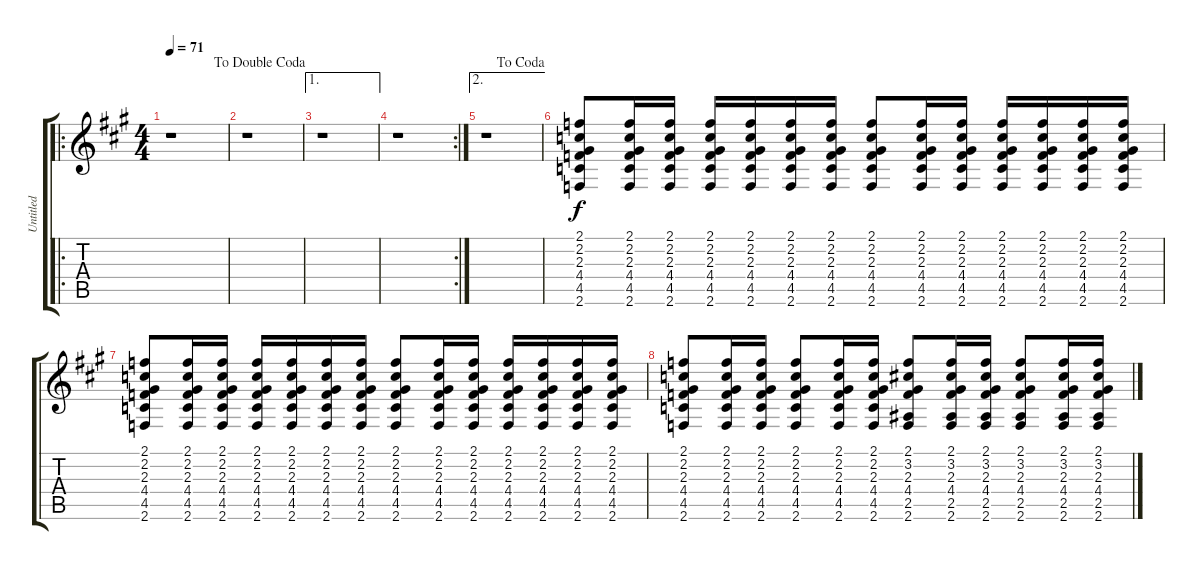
\track ("Untitled" "Untitled") {instrument acousticguitarnylon}
\staff {score tabs}
\tuning (Eb4 Bb3 Gb3 Db3 Ab2 Eb2) {hide}
\ro
\ts (4 4)
\tempo 71
\clef g2
\ks a
r.1{dy f} |
\jump dadoublecoda
r.1 |
\ae 1
r.1 |
\rc 2
r.1 |
\ae 2
\jump dacoda
r.1 |
(2.1 2.2 2.3 4.4 4.5 2.6).8 (2.1 2.2 2.3 4.4 4.5 2.6).16 (2.1 2.2 2.3 4.4 4.5 2.6).16 (2.1 2.2 2.3 4.4 4.5 2.6).16 (2.1 2.2 2.3 4.4 4.5 2.6).16 (2.1 2.2 2.3 4.4 4.5 2.6).16 (2.1 2.2 2.3 4.4 4.5 2.6).16 (2.1 2.2 2.3 4.4 4.5 2.6).8 (2.1 2.2 2.3 4.4 4.5 2.6).16 (2.1 2.2 2.3 4.4 4.5 2.6).16 (2.1 2.2 2.3 4.4 4.5 2.6).16 (2.1 2.2 2.3 4.4 4.5 2.6).16 (2.1 2.2 2.3 4.4 4.5 2.6).16 (2.1 2.2 2.3 4.4 4.5 2.6).16 |
(2.1 2.2 2.3 4.4 4.5 2.6).8 (2.1 2.2 2.3 4.4 4.5 2.6).16 (2.1 2.2 2.3 4.4 4.5 2.6).16 (2.1 2.2 2.3 4.4 4.5 2.6).16 (2.1 2.2 2.3 4.4 4.5 2.6).16 (2.1 2.2 2.3 4.4 4.5 2.6).16 (2.1 2.2 2.3 4.4 4.5 2.6).16 (2.1 2.2 2.3 4.4 4.5 2.6).8 (2.1 2.2 2.3 4.4 4.5 2.6).16 (2.1 2.2 2.3 4.4 4.5 2.6).16 (2.1 2.2 2.3 4.4 4.5 2.6).16 (2.1 2.2 2.3 4.4 4.5 2.6).16 (2.1 2.2 2.3 4.4 4.5 2.6).16 (2.1 2.2 2.3 4.4 4.5 2.6).16 |
(2.1 2.2 2.3 4.4 4.5 2.6).8 (2.1 2.2 2.3 4.4 4.5 2.6).16 (2.1 2.2 2.3 4.4 4.5 2.6).16 (2.1 2.2 2.3 4.4 4.5 2.6).8 (2.1 2.2 2.3 4.4 4.5 2.6).16 (2.1 2.2 2.3 4.4 4.5 2.6).16 (2.1 3.2 2.3 4.4 2.5 2.6).8 (2.1 3.2 2.3 4.4 2.5 2.6).16 (2.1 3.2 2.3 4.4 2.5 2.6).16 (2.1 3.2 2.3 4.4 2.5 2.6).8 (2.1 3.2 2.3 4.4 2.5 2.6).16 (2.1 3.2 2.3 4.4 2.5 2.6).16
